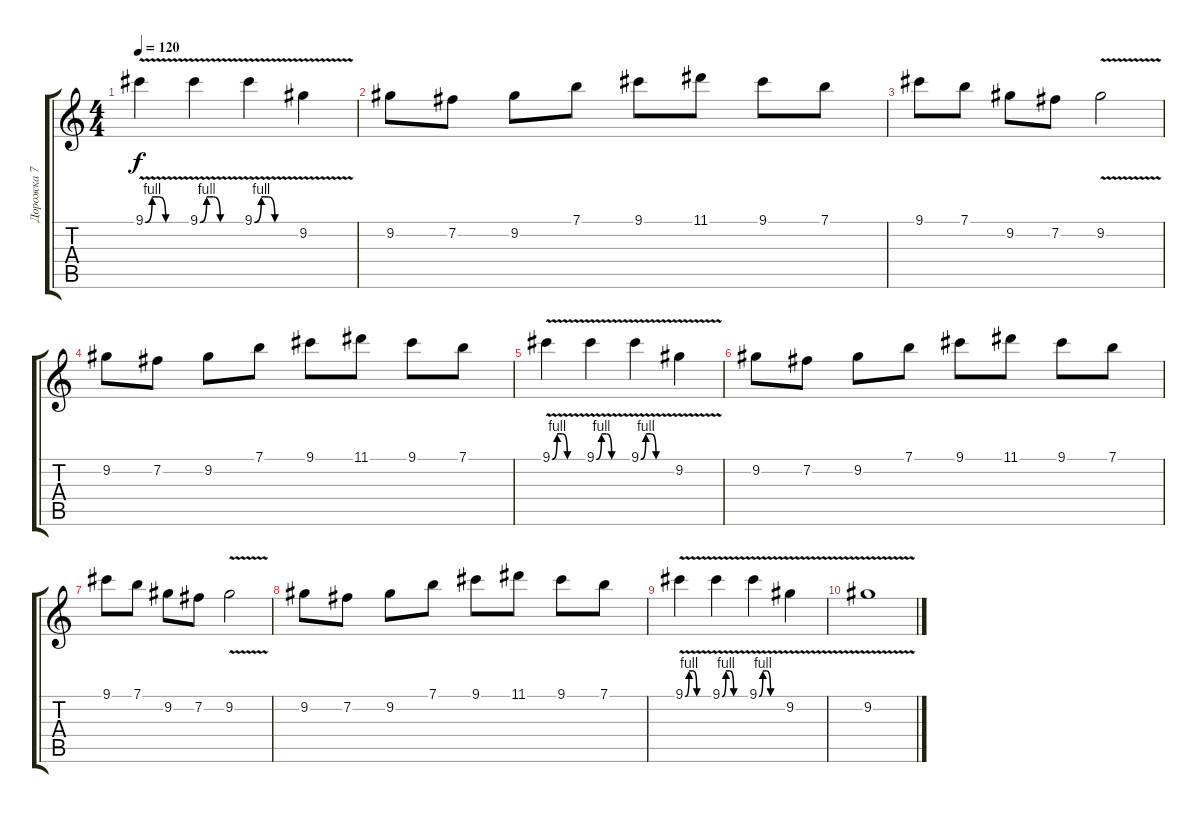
\track ("Дорожка 7" "Дорожка 7") {instrument electricguitarclean}
\staff {score tabs}
\tuning (E4 B3 G3 D3 A2 E2) {hide}
\ts (4 4)
\tempo 120
\clef g2
\ks c
9.1{be (custom 0 0 10 4 20 4 30 0 60 0) v}.4{dy f} 9.1{be (custom 0 0 10 4 20 4 30 0 60 0) v}.4 9.1{be (custom 0 0 10 4 20 4 30 0 60 0) v}.4 9.2{v}.4 |
9.2.8 7.2.8 9.2.8 7.1.8 9.1.8 11.1.8 9.1.8 7.1.8 |
9.1.8 7.1.8 9.2.8 7.2.8 9.2{v}.2 |
9.2.8 7.2.8 9.2.8 7.1.8 9.1.8 11.1.8 9.1.8 7.1.8 |
9.1{be (custom 0 0 10 4 20 4 30 0 60 0) v}.4 9.1{be (custom 0 0 10 4 20 4 30 0 60 0) v}.4 9.1{be (custom 0 0 10 4 20 4 30 0 60 0) v}.4 9.2{v}.4 |
9.2.8 7.2.8 9.2.8 7.1.8 9.1.8 11.1.8 9.1.8 7.1.8 |
9.1.8 7.1.8 9.2.8 7.2.8 9.2{v}.2 |
9.2.8 7.2.8 9.2.8 7.1.8 9.1.8 11.1.8 9.1.8 7.1.8 |
9.1{be (custom 0 0 10 4 20 4 30 0 60 0) v}.4{volume 0} 9.1{be (custom 0 0 10 4 20 4 30 0 60 0) v}.4 9.1{be (custom 0 0 10 4 20 4 30 0 60 0) v}.4 9.2{v}.4 |
9.2{v}.1
